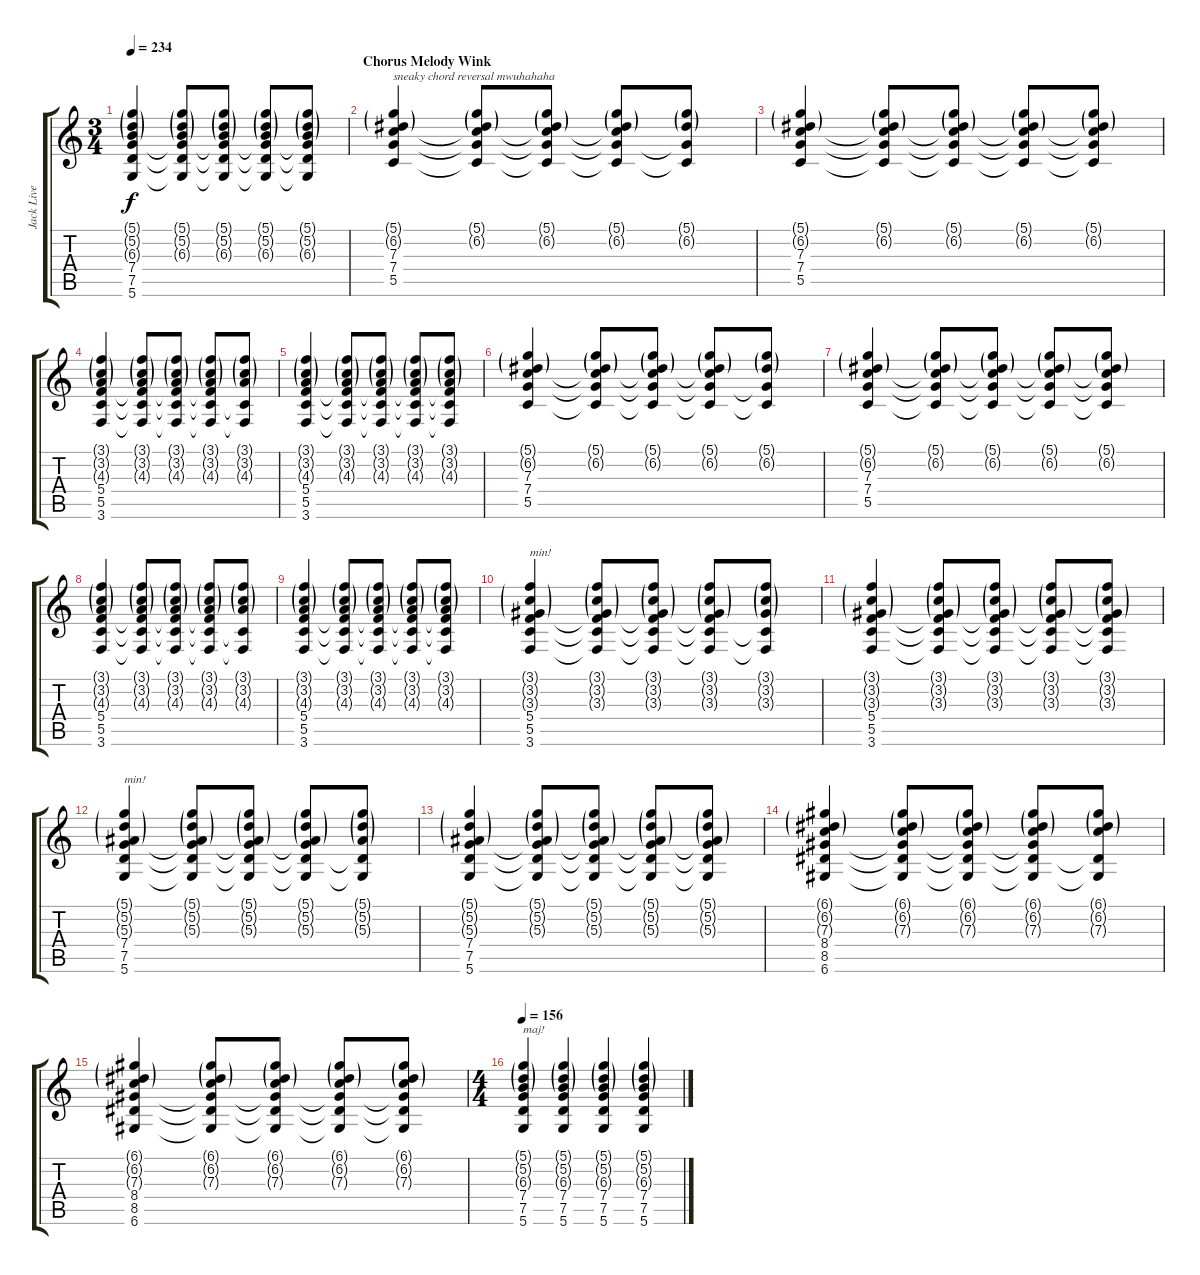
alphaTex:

\track ("Jack Live" "Jack Live") {instrument distortionguitar}
\staff {score tabs}
\tuning (D4 A3 F3 C3 G2 D2) {hide}
\ts (3 4)
\tempo 234
\clef g2
\ks c
(5.1{g} 5.2{g} 6.3{g} 7.4 7.5 5.6).4{dy f} (5.1{g} 5.2{g} 6.3{g} 7.4{t} 7.5{t} 5.6{t}).8 (5.1{g} 5.2{g} 6.3{g} 7.4{t} 7.5{t} 5.6{t}).8 (5.1{g} 5.2{g} 6.3{g} 7.4{t} 7.5{t} 5.6{t}).8 (5.1{g} 5.2{g} 6.3{g} 7.4{t} 7.5{t} 5.6{t}).8 |
\section ("" "Chorus Melody Wink")
(5.1{g} 6.2{g} 7.3 7.4 5.5).4{txt "sneaky chord reversal mwuhahaha"} (5.1{g} 6.2{g} 7.3{t} 7.4{t} 5.5{t}).8 (5.1{g} 6.2{g} 7.3{t} 7.4{t} 5.5{t}).8 (5.1{g} 6.2{g} 7.3{t} 7.4{t} 5.5{t}).8 (5.1{g} 6.2{g} 7.4{t} 5.5{t}).8 |
(5.1{g} 6.2{g} 7.3 7.4 5.5).4 (5.1{g} 6.2{g} 7.3{t} 7.4{t} 5.5{t}).8 (5.1{g} 6.2{g} 7.3{t} 7.4{t} 5.5{t}).8 (5.1{g} 6.2{g} 7.3{t} 7.4{t} 5.5{t}).8 (5.1{g} 6.2{g} 7.3{t} 7.4{t} 5.5{t}).8 |
(3.1{g} 3.2{g} 4.3{g} 5.4 5.5 3.6).4 (3.1{g} 3.2{g} 4.3{g} 5.4{t} 5.5{t} 3.6{t}).8 (3.1{g} 3.2{g} 4.3{g} 5.4{t} 5.5{t} 3.6{t}).8 (3.1{g} 3.2{g} 4.3{g} 5.4{t} 5.5{t} 3.6{t}).8 (3.1{g} 3.2{g} 4.3{g} 5.5{t} 3.6{t}).8 |
(3.1{g} 3.2{g} 4.3{g} 5.4 5.5 3.6).4 (3.1{g} 3.2{g} 4.3{g} 5.4{t} 5.5{t} 3.6{t}).8 (3.1{g} 3.2{g} 4.3{g} 5.4{t} 5.5{t} 3.6{t}).8 (3.1{g} 3.2{g} 4.3{g} 5.4{t} 5.5{t} 3.6{t}).8 (3.1{g} 3.2{g} 4.3{g} 5.4{t} 5.5{t} 3.6{t}).8 |
(5.1{g} 6.2{g} 7.3 7.4 5.5).4 (5.1{g} 6.2{g} 7.3{t} 7.4{t} 5.5{t}).8 (5.1{g} 6.2{g} 7.3{t} 7.4{t} 5.5{t}).8 (5.1{g} 6.2{g} 7.3{t} 7.4{t} 5.5{t}).8 (5.1{g} 6.2{g} 7.4{t} 5.5{t}).8 |
(5.1{g} 6.2{g} 7.3 7.4 5.5).4 (5.1{g} 6.2{g} 7.3{t} 7.4{t} 5.5{t}).8 (5.1{g} 6.2{g} 7.3{t} 7.4{t} 5.5{t}).8 (5.1{g} 6.2{g} 7.3{t} 7.4{t} 5.5{t}).8 (5.1{g} 6.2{g} 7.3{t} 7.4{t} 5.5{t}).8 |
(3.1{g} 3.2{g} 4.3{g} 5.4 5.5 3.6).4 (3.1{g} 3.2{g} 4.3{g} 5.4{t} 5.5{t} 3.6{t}).8 (3.1{g} 3.2{g} 4.3{g} 5.4{t} 5.5{t} 3.6{t}).8 (3.1{g} 3.2{g} 4.3{g} 5.4{t} 5.5{t} 3.6{t}).8 (3.1{g} 3.2{g} 4.3{g} 5.5{t} 3.6{t}).8 |
(3.1{g} 3.2{g} 4.3{g} 5.4 5.5 3.6).4 (3.1{g} 3.2{g} 4.3{g} 5.4{t} 5.5{t} 3.6{t}).8 (3.1{g} 3.2{g} 4.3{g} 5.4{t} 5.5{t} 3.6{t}).8 (3.1{g} 3.2{g} 4.3{g} 5.4{t} 5.5{t} 3.6{t}).8 (3.1{g} 3.2{g} 4.3{g} 5.4{t} 5.5{t} 3.6{t}).8 |
(3.1{g} 3.2{g} 3.3{g} 5.4 5.5 3.6).4{txt "min!"} (3.1{g} 3.2{g} 3.3{g} 5.4{t} 5.5{t} 3.6{t}).8 (3.1{g} 3.2{g} 3.3{g} 5.4{t} 5.5{t} 3.6{t}).8 (3.1{g} 3.2{g} 3.3{g} 5.4{t} 5.5{t} 3.6{t}).8 (3.1{g} 3.2{g} 3.3{g} 5.5{t} 3.6{t}).8 |
(3.1{g} 3.2{g} 3.3{g} 5.4 5.5 3.6).4 (3.1{g} 3.2{g} 3.3{g} 5.4{t} 5.5{t} 3.6{t}).8 (3.1{g} 3.2{g} 3.3{g} 5.4{t} 5.5{t} 3.6{t}).8 (3.1{g} 3.2{g} 3.3{g} 5.4{t} 5.5{t} 3.6{t}).8 (3.1{g} 3.2{g} 3.3{g} 5.4{t} 5.5{t} 3.6{t}).8 |
(5.1{g} 5.2{g} 5.3{g} 7.4 7.5 5.6).4{txt "min!"} (5.1{g} 5.2{g} 5.3{g} 7.4{t} 7.5{t} 5.6{t}).8 (5.1{g} 5.2{g} 5.3{g} 7.4{t} 7.5{t} 5.6{t}).8 (5.1{g} 5.2{g} 5.3{g} 7.4{t} 7.5{t} 5.6{t}).8 (5.1{g} 5.2{g} 5.3{g} 7.5{t} 5.6{t}).8 |
(5.1{g} 5.2{g} 5.3{g} 7.4 7.5 5.6).4 (5.1{g} 5.2{g} 5.3{g} 7.4{t} 7.5{t} 5.6{t}).8 (5.1{g} 5.2{g} 5.3{g} 7.4{t} 7.5{t} 5.6{t}).8 (5.1{g} 5.2{g} 5.3{g} 7.4{t} 7.5{t} 5.6{t}).8 (5.1{g} 5.2{g} 5.3{g} 7.4{t} 7.5{t} 5.6{t}).8 |
(6.1{g} 6.2{g} 7.3{g} 8.4 8.5 6.6).4 (6.1{g} 6.2{g} 7.3{g} 8.4{t} 8.5{t} 6.6{t}).8 (6.1{g} 6.2{g} 7.3{g} 8.4{t} 8.5{t} 6.6{t}).8 (6.1{g} 6.2{g} 7.3{g} 8.4{t} 8.5{t} 6.6{t}).8 (6.1{g} 6.2{g} 7.3{g} 8.5{t} 6.6{t}).8 |
(6.1{g} 6.2{g} 7.3{g} 8.4 8.5 6.6).4 (6.1{g} 6.2{g} 7.3{g} 8.4{t} 8.5{t} 6.6{t}).8 (6.1{g} 6.2{g} 7.3{g} 8.4{t} 8.5{t} 6.6{t}).8 (6.1{g} 6.2{g} 7.3{g} 8.4{t} 8.5{t} 6.6{t}).8 (6.1{g} 6.2{g} 7.3{g} 8.4{t} 8.5{t} 6.6{t}).8 |
\ts (4 4)
\tempo 156
(5.1{g} 5.2{g} 6.3{g} 7.4 7.5 5.6).4{txt "maj!"} (5.1{g} 5.2{g} 6.3{g} 7.4 7.5 5.6).4 (5.1{g} 5.2{g} 6.3{g} 7.4 7.5 5.6).4 (5.1{g} 5.2{g} 6.3{g} 7.4 7.5 5.6).4
